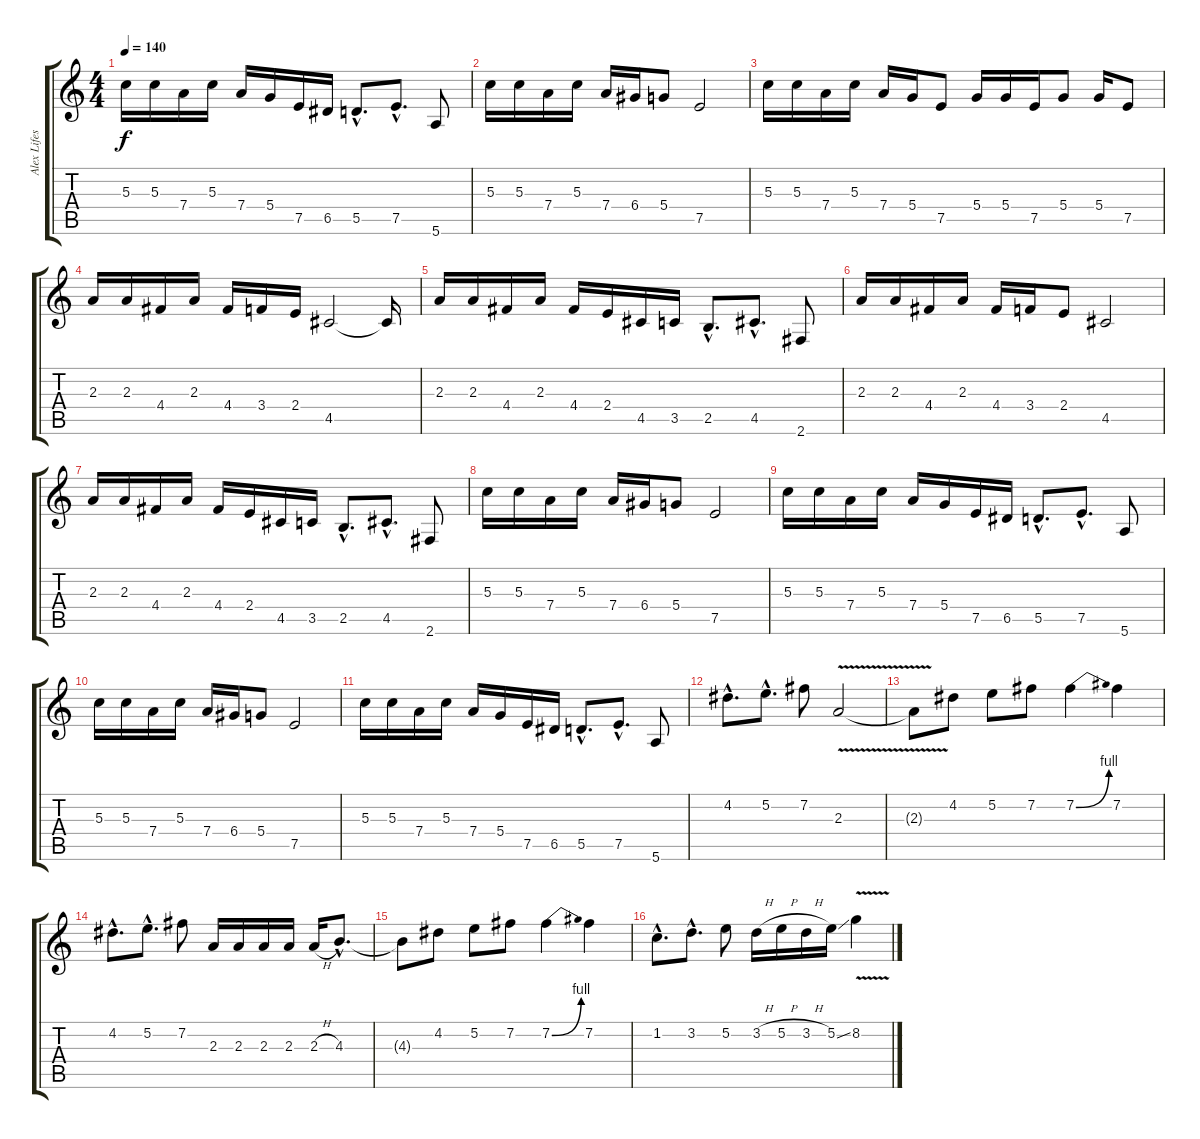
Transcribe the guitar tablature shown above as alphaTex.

\track ("Alex Lifeson, Guitarra" "Alex Lifes") {instrument distortionguitar}
\staff {score tabs}
\tuning (E4 B3 G3 D3 A2 E2) {hide}
\ts (4 4)
\tempo 140
\clef g2
\ks c
5.3.16{dy f} 5.3.16 7.4.16 5.3.16 7.4.16 5.4.16 7.5.16 6.5.16 5.5{hac}.8{d} 7.5{hac}.8{d} 5.6.8 |
5.3.16 5.3.16 7.4.16 5.3.16 7.4.16 6.4.16 5.4.8 7.5.2 |
5.3.16 5.3.16 7.4.16 5.3.16 7.4.16 5.4.16 7.5.8 5.4.16 5.4.16 7.5.16 5.4.8 5.4.16 7.5.8 |
2.3.16 2.3.16 4.4.16 2.3.16 4.4.16 3.4.16 2.4.16 4.5.2 4.5{t}.16 |
2.3.16 2.3.16 4.4.16 2.3.16 4.4.16 2.4.16 4.5.16 3.5.16 2.5{hac}.8{d} 4.5{hac}.8{d} 2.6.8 |
2.3.16 2.3.16 4.4.16 2.3.16 4.4.16 3.4.16 2.4.8 4.5.2 |
2.3.16 2.3.16 4.4.16 2.3.16 4.4.16 2.4.16 4.5.16 3.5.16 2.5{hac}.8{d} 4.5{hac}.8{d} 2.6.8 |
5.3.16 5.3.16 7.4.16 5.3.16 7.4.16 6.4.16 5.4.8 7.5.2 |
5.3.16 5.3.16 7.4.16 5.3.16 7.4.16 5.4.16 7.5.16 6.5.16 5.5{hac}.8{d} 7.5{hac}.8{d} 5.6.8 |
5.3.16 5.3.16 7.4.16 5.3.16 7.4.16 6.4.16 5.4.8 7.5.2 |
5.3.16 5.3.16 7.4.16 5.3.16 7.4.16 5.4.16 7.5.16 6.5.16 5.5{hac}.8{d} 7.5{hac}.8{d} 5.6.8 |
4.2{hac}.8{d} 5.2{hac}.8{d} 7.2.8 2.3{v}.2 |
2.3{t}.8 4.2.8 5.2.8 7.2.8 7.2{be (bend 0 0 60 4)}.4 7.2.4 |
4.2{hac}.8{d} 5.2{hac}.8{d} 7.2.8 2.3.16 2.3.16 2.3.16 2.3.16 2.3{h}.16 4.3{hac}.8{d} |
4.3{t}.8 4.2.8 5.2.8 7.2.8 7.2{be (bend 0 0 60 4)}.4 7.2.4 |
1.2{hac}.8{d} 3.2{hac}.8{d} 5.2.8 3.2{h}.16 5.2{h}.16 3.2{h}.16 5.2{ss}.16 8.2{v}.4
